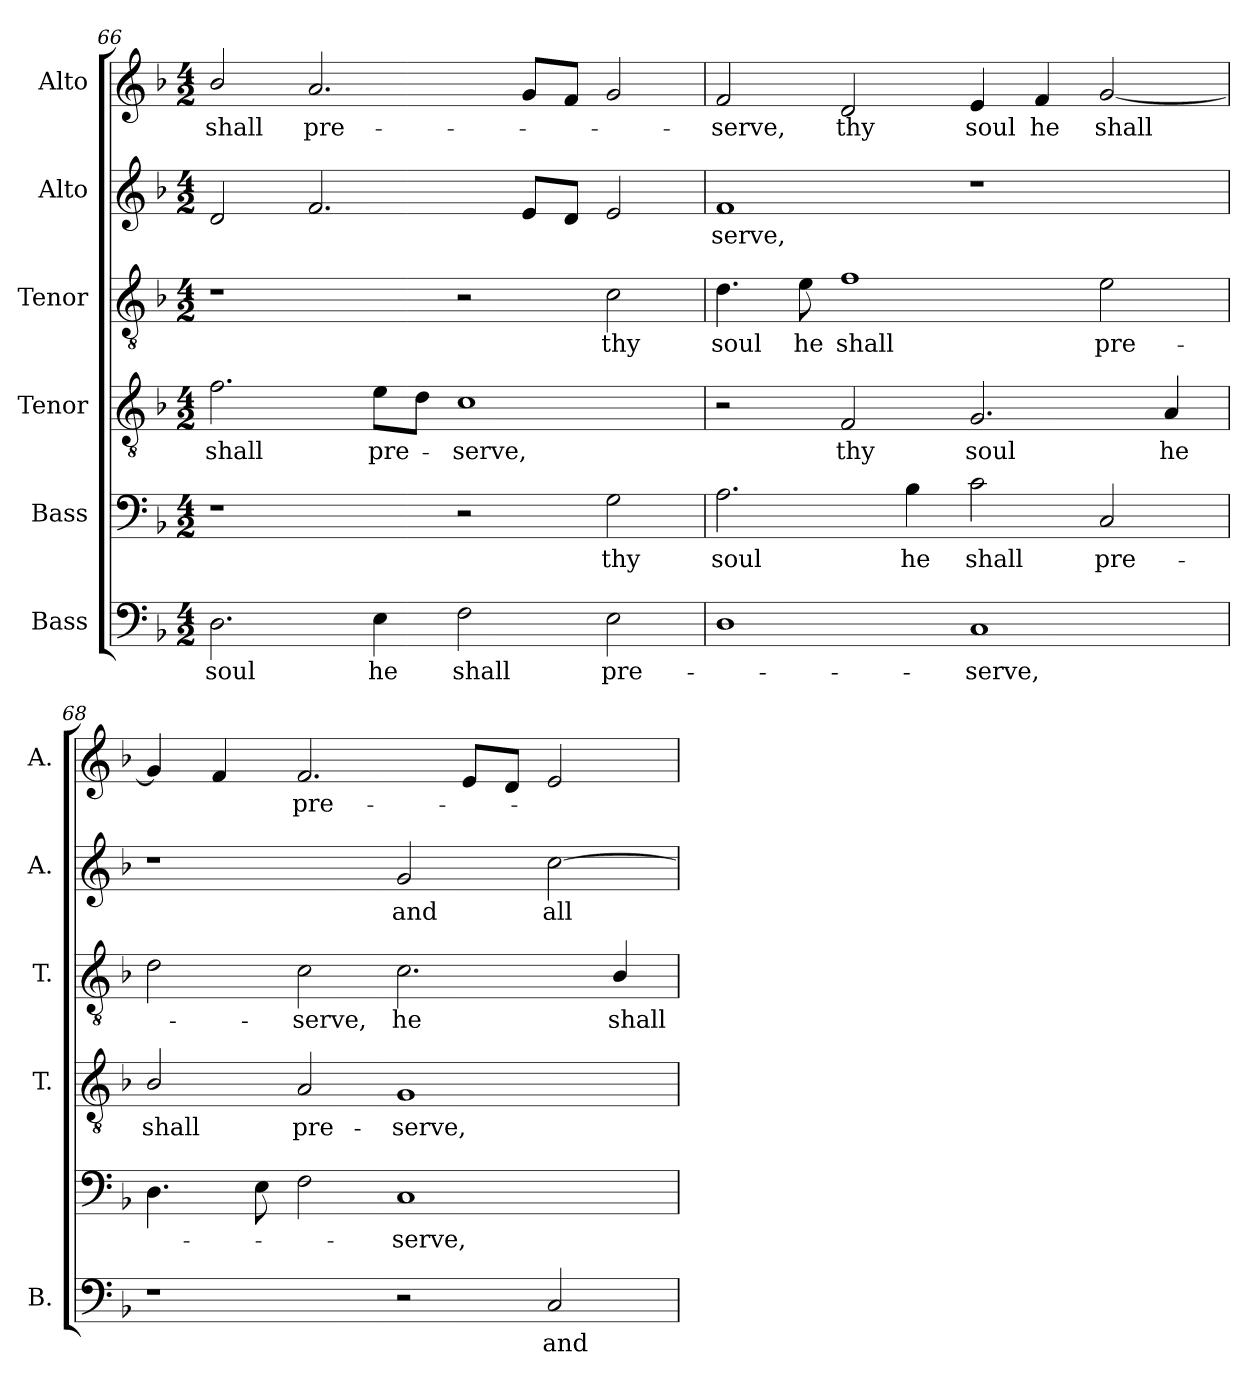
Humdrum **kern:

**kern	**text	**kern	**text	**kern	**text	**kern	**text	**kern	**text	**kern	**text
*part6	*part6	*part5	*part5	*part4	*part4	*part3	*part3	*part2	*part2	*part1	*part1
*staff6	*staff6	*staff5	*staff5	*staff4	*staff4	*staff3	*staff3	*staff2	*staff2	*staff1	*staff1
*I"Bass	*	*I"Bass	*	*I"Tenor	*	*I"Tenor	*	*I"Alto	*	*I"Alto	*
*I'B.	*	*	*	*I'T.	*	*I'T.	*	*I'A.	*	*I'A.	*
!!LO:LB:g=z
*clefF4	*	*clefF4	*	*clefGv2	*	*clefGv2	*	*clefG2	*	*clefG2	*
*	*	*	*	*ITrd7c12	*	*ITrd7c12	*	*	*	*	*
*k[b-]	*	*k[b-]	*	*k[b-]	*	*k[b-]	*	*k[b-]	*	*k[b-]	*
*F:	*	*F:	*	*F:	*	*F:	*	*F:	*	*F:	*
*M4/2	*	*M4/2	*	*M4/2	*	*M4/2	*	*M4/2	*	*M4/2	*
=66	=66	=66	=66	=66	=66	=66	=66	=66	=66	=66	=66
!	!LO:LY:b:color=#000000	!	!	!	!	!	!	!	!	!	!
!	!	!	!	!	!LO:LY:b:color=#000000	!	!	!	!	!	!
!	!	!	!	!	!	!	!	!	!	!	!LO:LY:b:color=#000000
2.Di\	soul	1r	.	2.Fi\	shall	1r	.	2di/	.	2b-i/	shall
!	!	!	!	!	!	!	!	!	!	!	!LO:LY:b:color=#000000
.	.	.	.	.	.	.	.	2.fi/	.	2.ai/	pre-
!	!LO:LY:b:color=#000000	!	!	!	!	!	!	!	!	!	!
!	!	!	!	!	!LO:LY:b:color=#000000	!	!	!	!	!	!
4Ei\	he	.	.	8Ei\L	pre-	.	.	.	.	.	.
.	.	.	.	8Di\J	.	.	.	.	.	.	.
!	!LO:LY:b:color=#000000	!	!	!	!	!	!	!	!	!	!
!	!	!	!	!	!LO:LY:b:color=#000000	!	!	!	!	!	!
2Fi\	shall	2r	.	1Ci	-serve,	2r	.	.	.	.	.
.	.	.	.	.	.	.	.	8ei/L	.	8gi/L	.
.	.	.	.	.	.	.	.	8di/J	.	8fi/J	.
!	!LO:LY:b:color=#000000	!	!	!	!	!	!	!	!	!	!
!	!	!	!LO:LY:b:color=#000000	!	!	!	!	!	!	!	!
!	!	!	!	!	!	!	!LO:LY:b:color=#000000	!	!	!	!
2Ei\	pre-	2Gi\	thy	.	.	2Ci\	thy	2ei/	.	2gi/	.
=67	=67	=67	=67	=67	=67	=67	=67	=67	=67	=67	=67
!	!	!	!LO:LY:b:color=#000000	!	!	!	!	!	!	!	!
!	!	!	!	!	!	!	!LO:LY:b:color=#000000	!	!	!	!
!	!	!	!	!	!	!	!	!	!LO:LY:b:color=#000000	!	!
!	!	!	!	!	!	!	!	!	!	!	!LO:LY:b:color=#000000
1Di	.	2.Ai\	soul	2r	.	4.Di\	soul	1fi	-serve,	2fi/	-serve,
!	!	!	!	!	!	!	!LO:LY:b:color=#000000	!	!	!	!
.	.	.	.	.	.	8Ei\	he	.	.	.	.
!	!	!	!	!	!LO:LY:b:color=#000000	!	!	!	!	!	!
!	!	!	!	!	!	!	!LO:LY:b:color=#000000	!	!	!	!
!	!	!	!	!	!	!	!	!	!	!	!LO:LY:b:color=#000000
.	.	.	.	2FFi/	thy	1Fi	shall	.	.	2di/	thy
!	!	!	!LO:LY:b:color=#000000	!	!	!	!	!	!	!	!
.	.	4B-i\	he	.	.	.	.	.	.	.	.
!	!LO:LY:b:color=#000000	!	!	!	!	!	!	!	!	!	!
!	!	!	!LO:LY:b:color=#000000	!	!	!	!	!	!	!	!
!	!	!	!	!	!LO:LY:b:color=#000000	!	!	!	!	!	!
!	!	!	!	!	!	!	!	!	!	!	!LO:LY:b:color=#000000
1Ci	-serve,	2ci\	shall	2.GGi/	soul	.	.	1r	.	4ei/	soul
!	!	!	!	!	!	!	!	!	!	!	!LO:LY:b:color=#000000
.	.	.	.	.	.	.	.	.	.	4fi/	he
!	!	!	!LO:LY:b:color=#000000	!	!	!	!	!	!	!	!
!	!	!	!	!	!	!	!LO:LY:b:color=#000000	!	!	!	!
!	!	!	!	!	!	!	!	!	!	!	!LO:LY:b:color=#000000
.	.	2Ci/	pre-	.	.	2Ei\	pre-	.	.	[2gi/	shall
!	!	!	!	!	!LO:LY:b:color=#000000	!	!	!	!	!	!
.	.	.	.	4AAi/	he	.	.	.	.	.	.
=68	=68	=68	=68	=68	=68	=68	=68	=68	=68	=68	=68
!	!	!	!	!	!LO:LY:b:color=#000000	!	!	!	!	!	!
1r	.	4.Di\	.	2BB-i/	shall	2Di\	.	1r	.	4gi/]	.
.	.	.	.	.	.	.	.	.	.	4fi/	.
.	.	8Ei\	.	.	.	.	.	.	.	.	.
!	!	!	!	!	!LO:LY:b:color=#000000	!	!	!	!	!	!
!	!	!	!	!	!	!	!LO:LY:b:color=#000000	!	!	!	!
!	!	!	!	!	!	!	!	!	!	!	!LO:LY:b:color=#000000
.	.	2Fi\	.	2AAi/	pre-	2Ci\	-serve,	.	.	2.fi/	pre-
!	!	!	!LO:LY:b:color=#000000	!	!	!	!	!	!	!	!
!	!	!	!	!	!LO:LY:b:color=#000000	!	!	!	!	!	!
!	!	!	!	!	!	!	!LO:LY:b:color=#000000	!	!	!	!
!	!	!	!	!	!	!	!	!	!LO:LY:b:color=#000000	!	!
2r	.	1Ci	-serve,	1GGi	-serve,	2.Ci\	he	2gi/	and	.	.
.	.	.	.	.	.	.	.	.	.	8ei/L	.
.	.	.	.	.	.	.	.	.	.	8di/J	.
!	!LO:LY:b:color=#000000	!	!	!	!	!	!	!	!	!	!
!	!	!	!	!	!	!	!	!	!LO:LY:b:color=#000000	!	!
2Ci/	and	.	.	.	.	.	.	[2cci\	all	2ei/	.
!	!	!	!	!	!	!	!LO:LY:b:color=#000000	!	!	!	!
.	.	.	.	.	.	4BB-i/	shall	.	.	.	.
=	=	=	=	=	=	=	=	=	=	=	=
*-	*-	*-	*-	*-	*-	*-	*-	*-	*-	*-	*-
